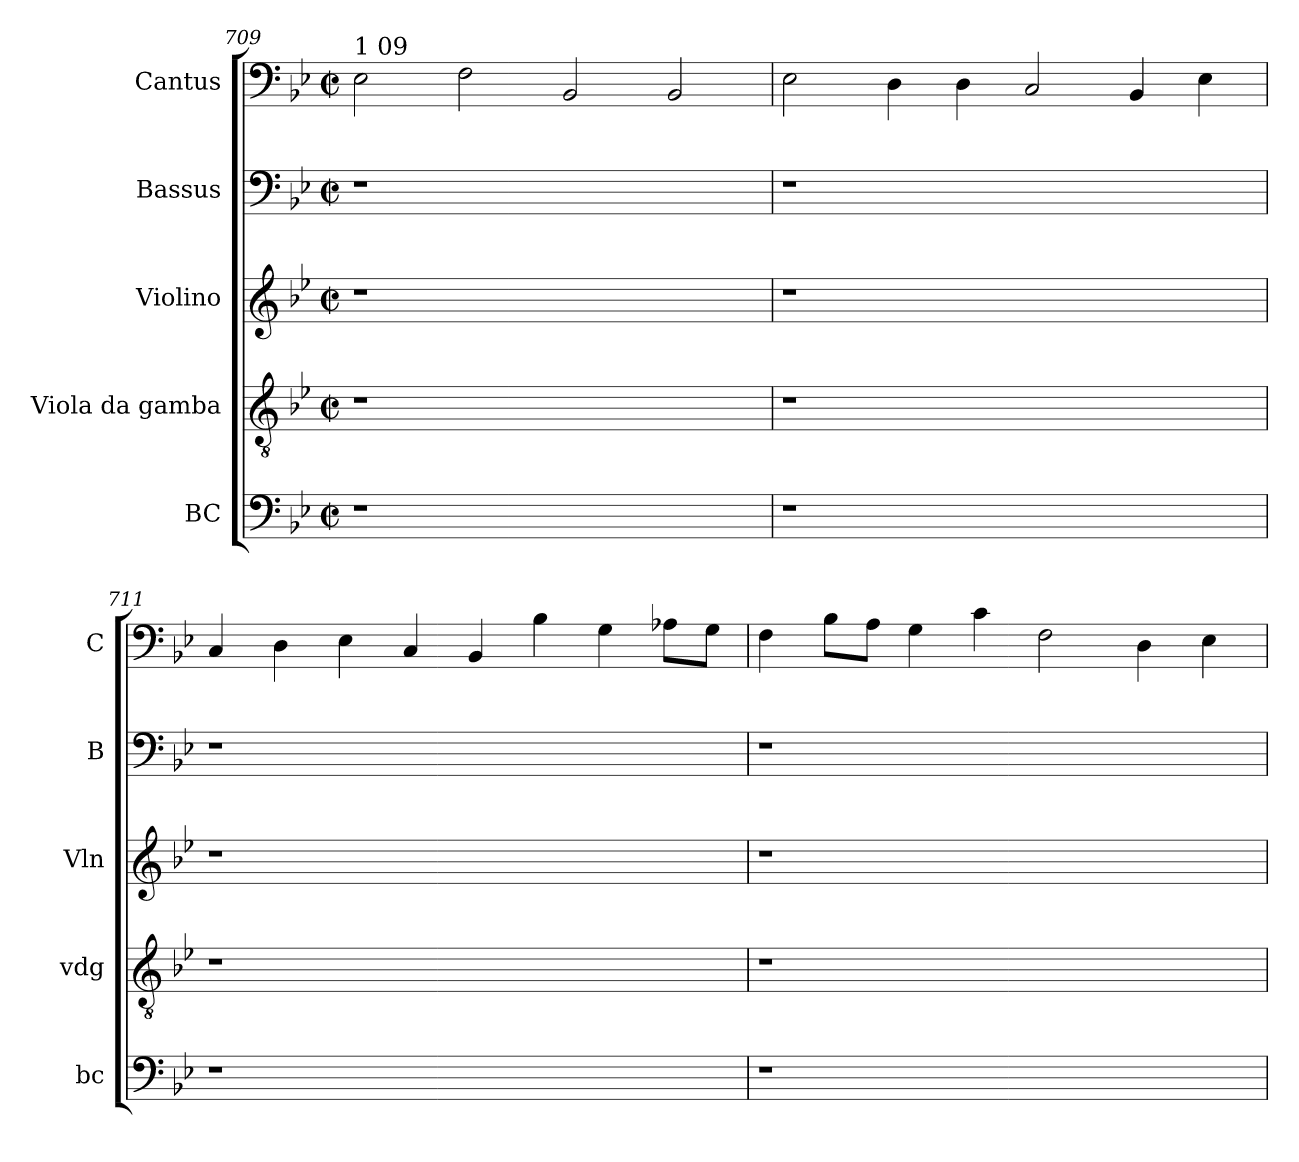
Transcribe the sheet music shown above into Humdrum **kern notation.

**kern	**kern	**kern	**kern	**kern
*part5	*part4	*part3	*part2	*part1
*staff5	*staff4	*staff3	*staff2	*staff1
*I"BC	*I"Viola da gamba	*I"Violino	*I"Bassus	*I"Cantus
*I'bc	*I'vdg	*I'Vln	*I'B	*I'C
!!LO:LB:g=z
*clefF4	*clefGv2	*clefG2	*clefF4	*clefF4
*k[b-e-]	*k[b-e-]	*k[b-e-]	*k[b-e-]	*k[b-e-]
*B-:	*B-:	*B-:	*B-:	*B-:
*M2/2	*M2/2	*M2/2	*M2/2	*M2/2
*met(c|)	*met(c|)	*met(c|)	*met(c|)	*met(c|)
=709	=709	=709	=709	=709
!	!	!	!	!LO:TX:a:t=1 09
1r	1r	1r	1r	2E-\
.	.	.	.	2F\
1ryy	1ryy	1ryy	1ryy	2BB-/
.	.	.	.	2BB-/
=710	=710	=710	=710	=710
1r	1r	1r	1r	2E-\
.	.	.	.	4D\
.	.	.	.	4D\
1ryy	1ryy	1ryy	1ryy	2C/
.	.	.	.	4BB-/
.	.	.	.	4E-\
=711	=711	=711	=711	=711
1r	1r	1r	1r	4C/
.	.	.	.	4D\
.	.	.	.	4E-\
.	.	.	.	4C/
1ryy	1ryy	1ryy	1ryy	4BB-/
.	.	.	.	4B-\
.	.	.	.	4G\
.	.	.	.	8A-X\L
.	.	.	.	8G\J
=712	=712	=712	=712	=712
1r	1r	1r	1r	4F\
.	.	.	.	8B-\L
.	.	.	.	8A\J
.	.	.	.	4G\
.	.	.	.	4c\
1ryy	1ryy	1ryy	1ryy	2F\
.	.	.	.	4D\
.	.	.	.	4E-\
=	=	=	=	=
*-	*-	*-	*-	*-
